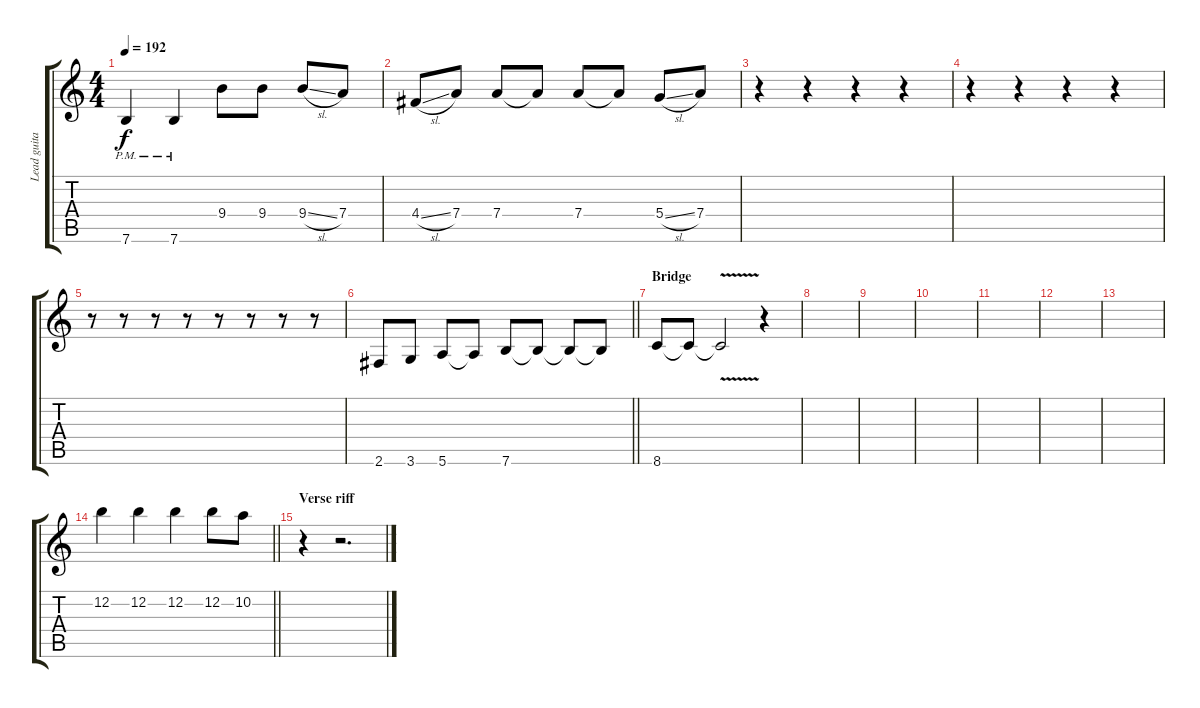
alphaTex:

\track ("Lead guitar 2" "Lead guita") {instrument overdrivenguitar}
\staff {score tabs}
\tuning (E4 B3 G3 D3 A2 E2) {hide}
\ts (4 4)
\tempo 192
\clef g2
\ks c
7.6{pm}.4{dy f} 7.6{pm}.4 9.4.8 9.4.8 9.4{sl}.8 7.4.8 |
4.4{sl}.8 7.4.8 7.4.8 7.4{t}.8 7.4.8 7.4{t}.8 5.4{sl}.8 7.4.8 |
r.4 r.4 r.4 r.4 |
r.4 r.4 r.4 r.4 |
r.8{volume 9} r.8 r.8 r.8 r.8 r.8 r.8 r.8 |
\barLineRight lightlight
2.6.8{volume 16} 3.6.8 5.6.8 5.6{t}.8 7.6.8 7.6{t}.8 7.6{t}.8 7.6{t}.8 |
\section ("" "Bridge")
8.6.8 8.6{t}.8 8.6{v t}.2 r.4 |
|
|
|
|
|
|
\barLineRight lightlight
12.2.4 12.2.4 12.2.4 12.2.8 10.2.8 |
\section ("" "Verse riff")
r.4 r.2{d volume 10}
